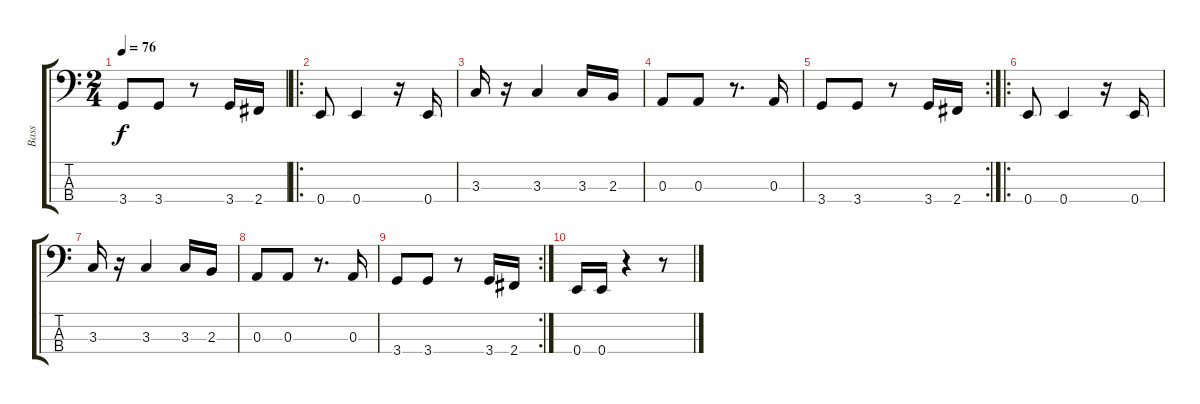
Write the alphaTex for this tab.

\track ("Bass" "Bass") {instrument electricbasspick}
\staff {score tabs}
\tuning (G2 D2 A1 E1) {hide}
\ts (2 4)
\tempo 76
\clef f4
\ks c
3.4.8{dy f} 3.4.8 r.8 3.4.16 2.4.16 |
\ro
0.4.8 0.4.4 r.16 0.4.16 |
3.3.16 r.16 3.3.4 3.3.16 2.3.16 |
0.3.8 0.3.8 r.8{d} 0.3.16 |
\rc 2
3.4.8 3.4.8 r.8 3.4.16 2.4.16 |
\ro
0.4.8 0.4.4 r.16 0.4.16 |
3.3.16 r.16 3.3.4 3.3.16 2.3.16 |
0.3.8 0.3.8 r.8{d} 0.3.16 |
\rc 2
3.4.8 3.4.8 r.8 3.4.16 2.4.16 |
0.4.16 0.4.16 r.4 r.8
